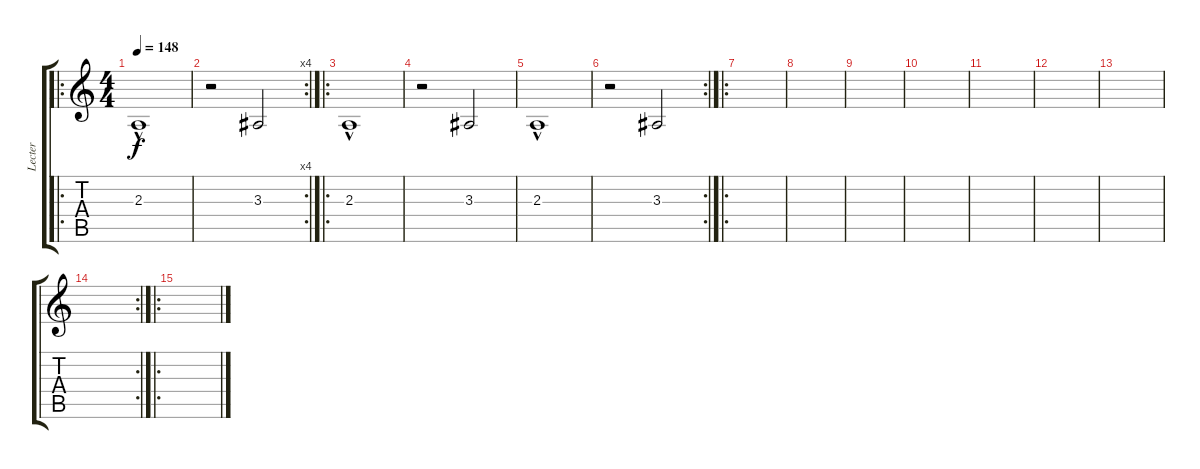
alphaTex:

\track ("Lecter" "Lecter") {instrument pad8sweep}
\staff {score tabs}
\tuning (E4 B3 G3 D3 A2 E2) {hide}
\ro
\ts (4 4)
\tempo 148
\clef g2
\ks c
2.3{hac}.1{dy f volume 10 balance 4 instrument pad8sweep} |
\rc 4
r.2 3.3.2{balance 12} |
\ro
2.3{hac}.1{balance 4 instrument pad8sweep} |
r.2 3.3.2{balance 11} |
2.3{hac}.1{balance 4 instrument pad8sweep} |
\rc 2
r.2 3.3.2{balance 11} |
\ro
|
|
|
|
|
|
|
\rc 2
|
\ro
